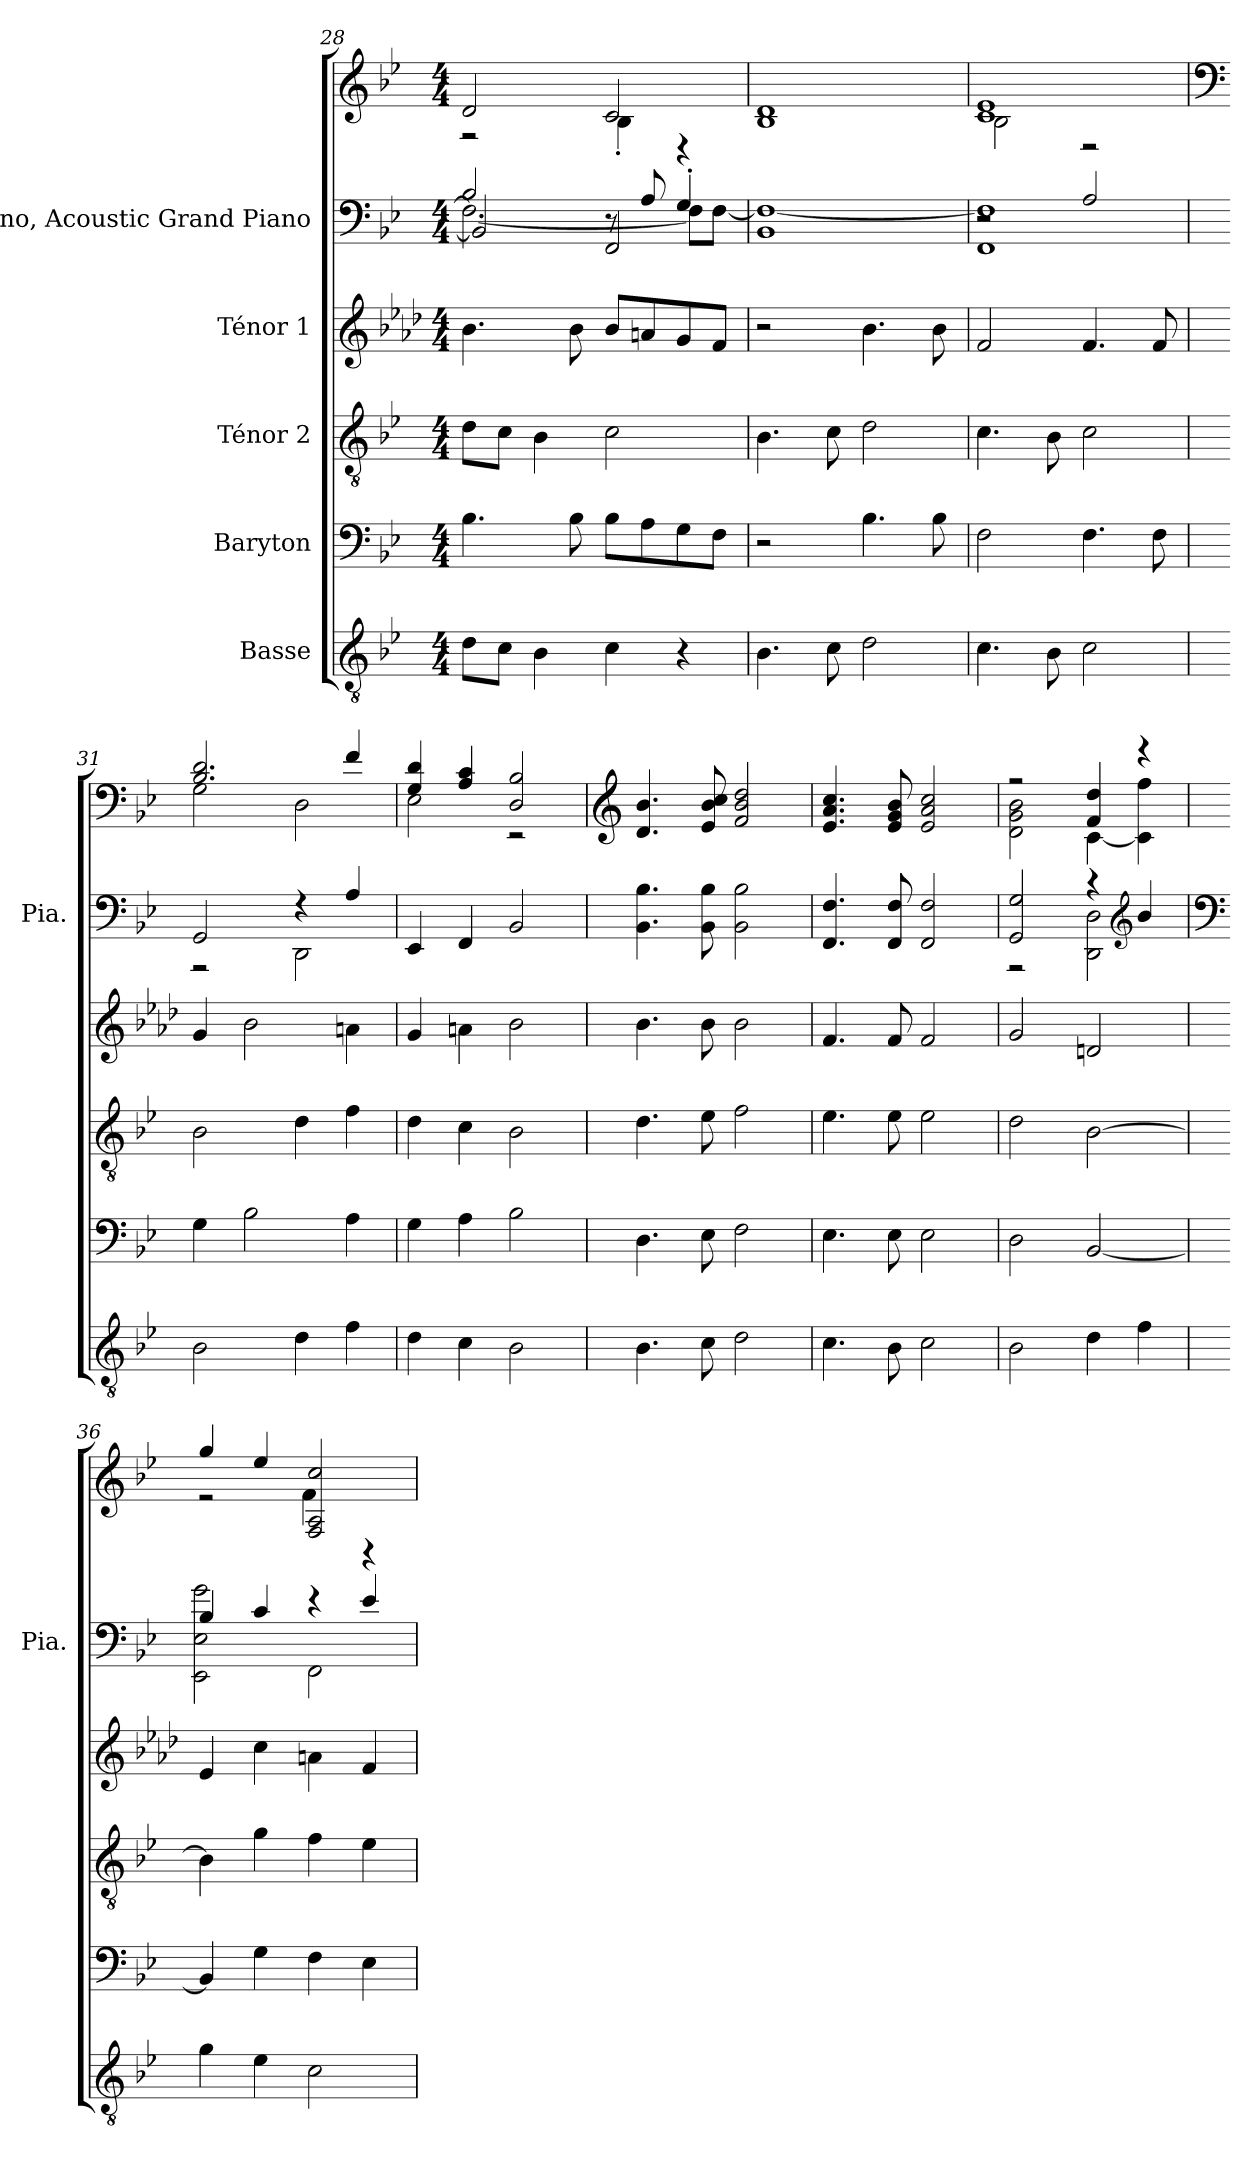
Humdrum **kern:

**kern	**kern	**kern	**kern	**kern	**kern
*part5	*part4	*part3	*part2	*part1	*part1
*staff6	*staff5	*staff4	*staff3	*staff2	*staff1
*I"Basse	*I"Baryton	*I"Ténor 2	*I"Ténor 1	*I"Piano, Acoustic Grand Piano	*
*	*	*	*	*I'Pia.	*
*clefGv2	*clefF4	*clefGv2	*clefG2	*clefF4	*clefG2
*	*	*	*ITrd8c14	*	*
*k[b-e-]	*k[b-e-]	*k[b-e-]	*k[b-e-a-d-]	*k[b-e-]	*k[b-e-]
*M4/4	*M4/4	*M4/4	*M4/4	*M4/4	*M4/4
=28	=28	=28	=28	=28	=28
*	*	*	*	*^	*^
*	*	*	*	*	*^	*	*
8d\L	4.B-\	8d\L	4.B-\	2B-/	2.F\_	2BB-/]	2d/	2r
8c\J	.	8c\J	.	.	.	.	.	.
4B-\	.	4B-\	.	.	.	.	.	.
.	8B-\	.	8B-\	.	.	.	.	.
4c\	8B-\L	2c\	8B-/L	8r	.	2FF/	2c/	4B-'\
.	8A\	.	8An/	8A/	.	.	.	.
4r	8G\	.	8G/	4G'/	8F\L]	.	.	4r
.	8F\J	.	8F/J	.	[8F\J	.	.	.
*	*	*	*	*	*v	*v	*	*
*	*	*	*	*	*	*v	*v
!!LO:LB:g=z
=29	=29	=29	=29	=29	=29	=29
4.B-\	2r	4.B-\	2r	1BB-	1F_	1B- 1d
8c\	.	8c\	.	.	.	.
2d\	4.B-\	2d\	4.B-\	.	.	.
.	8B-\	.	8B-\	.	.	.
=30	=30	=30	=30	=30	=30	=30
*	*	*	*	*	*^	*^
4.c\	2F\	4.c\	2F/	2r	1F]	1FF	1c 1e-	2B-\
8B-\	.	8B-\	.	.	.	.	.	.
2c\	4.F\	2c\	4.F/	2A/	.	.	.	2r
.	8F\	.	8F/	.	.	.	.	.
*	*	*	*	*v	*v	*v	*	*
=31	=31	=31	=31	=31	=31	=31
*	*	*	*	*	*clefF4	*
*	*	*	*	*^	*	*
2B-\	4G\	2B-\	4G/	2GG/	2r	2.B-/ 2.d/	2G\
.	2B-\	.	2B-\	.	.	.	.
4d\	.	4d\	.	4r	2DD\	.	2D\
4f\	4A\	4f\	4An\	4A/	.	4f/	.
*	*	*	*	*v	*v	*	*
=32	=32	=32	=32	=32	=32	=32
4d\	4G\	4d\	4G/	4EE-/	4G/ 4d/	2E-\
4c\	4A\	4c\	4An\	4FF/	4A/ 4c/	.
2B-\	2B-\	2B-\	2B-\	2BB-/	2D/ 2B-/	2r
*	*	*	*	*	*v	*v
=33	=33	=33	=33	=33	=33
*	*	*	*	*	*clefG2
4.B-\	4.D\	4.d\	4.B-\	4.BB-\ 4.B-\	4.d/ 4.b-/
8c\	8E-\	8e-\	8B-\	8BB-\ 8B-\	8e-/ 8b-/ 8cc/
2d\	2F\	2f\	2B-\	2BB-\ 2B-\	2f/ 2b-/ 2dd/
=34	=34	=34	=34	=34	=34
4.c\	4.E-\	4.e-\	4.F/	4.FF/ 4.F/	4.e-/ 4.a/ 4.cc/
8B-\	8E-\	8e-\	8F/	8FF/ 8F/	8e-/ 8g/ 8b-/
2c\	2E-\	2e-\	2F/	2FF/ 2F/	2e-/ 2a/ 2cc/
!!LO:PB:g=z
=35	=35	=35	=35	=35	=35
*	*	*	*	*^	*^
2B-\	2D\	2d\	2G/	2GG/ 2G/	2r	2r	2d\ 2g\ 2b-\
4d\	[2BB-/	[2B-\	2Dn/	4r	2DD\ 2D\	4f/ 4dd/	[4c\
*	*	*	*	*clefG2	*	*	*
4f\	.	.	.	4b-/	.	4r	4c\] 4ff\
=36	=36	=36	=36	=36	=36	=36	=36
*	*	*	*	*clefF4	*	*	*
4g\	4BB-/]	4B-\]	4E-/	4B-/	2EE-\ 2E-\ 2g\	4gg/	2r
4e-\	4G\	4g\	4c\	4c/	.	4ee-/	.
2c\	4F\	4f\	4An\	4r	2FF\	2F/ 2A/ 2cc/	4f\
.	4E-\	4e-\	4F/	4e-/	.	.	4r
*	*	*	*	*v	*v	*	*
*	*	*	*	*	*v	*v
=	=	=	=	=	=
*-	*-	*-	*-	*-	*-
